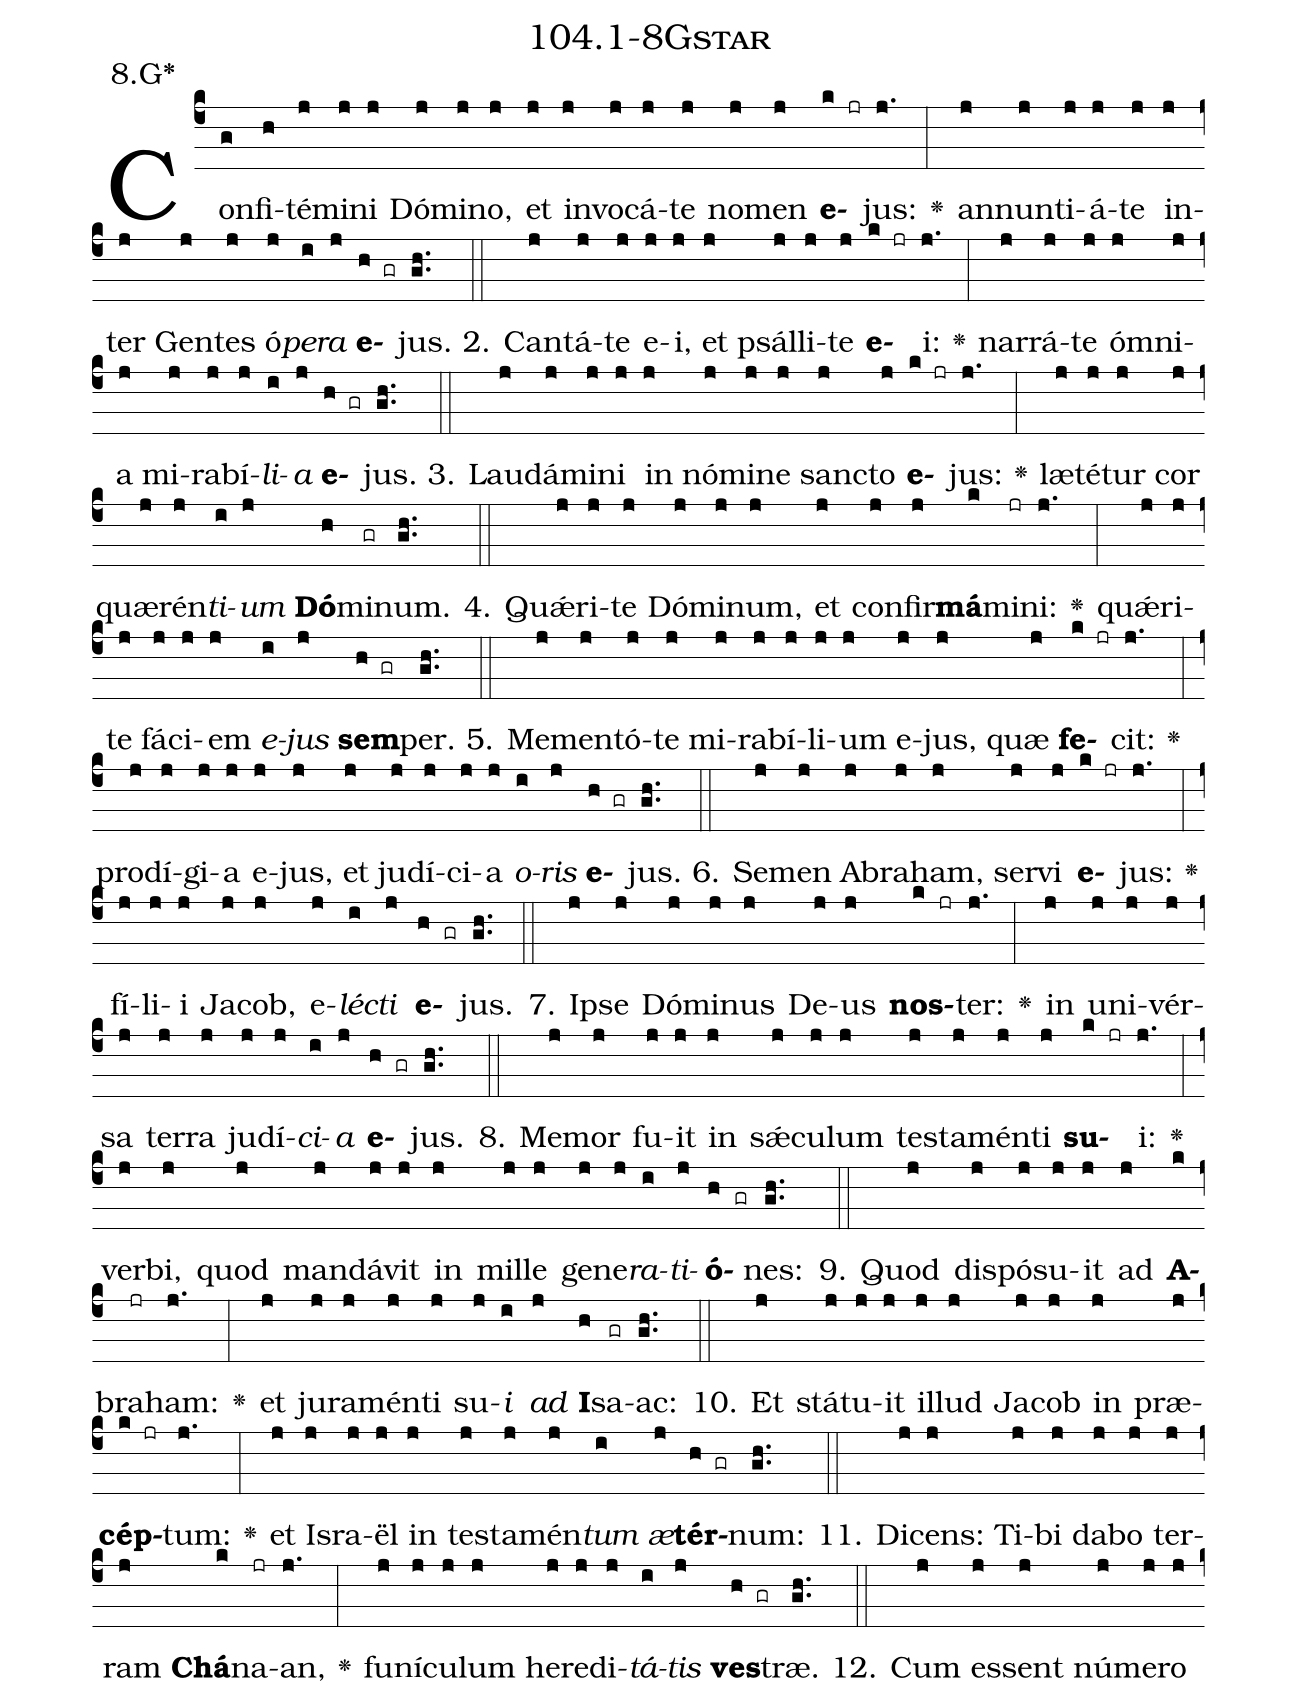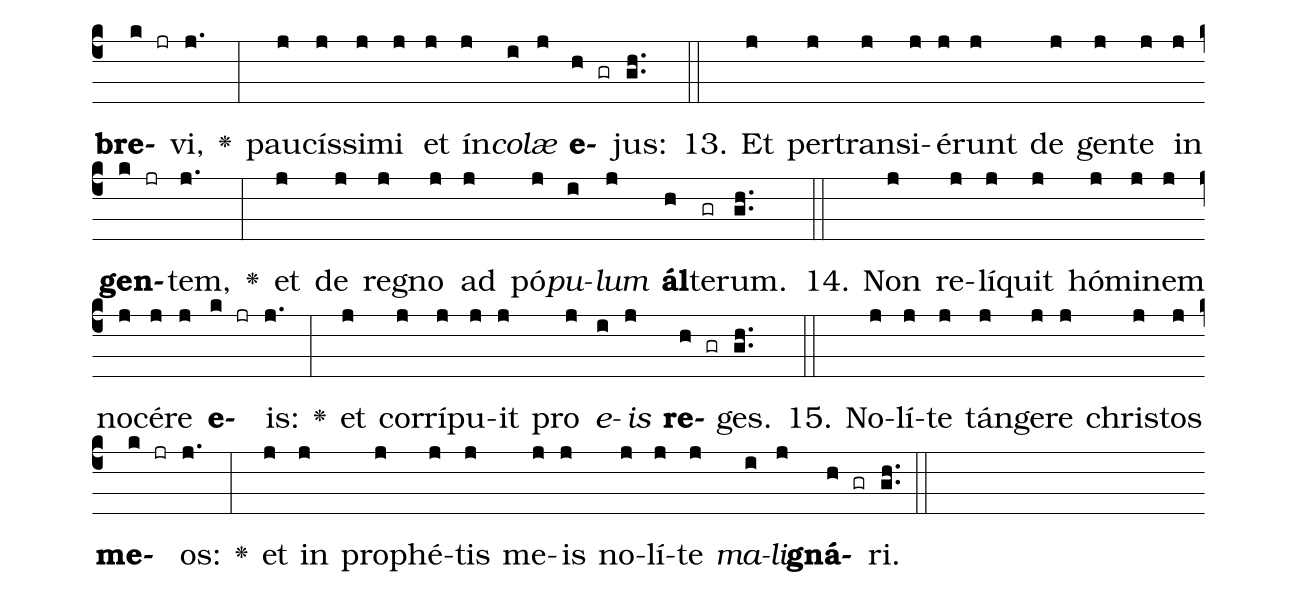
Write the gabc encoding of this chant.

name: 104.1-8Gstar;
annotation: 8.G*;
%%
(c4)Con(g)fi(h)té(j)mi(j)ni(j) Dó(j)mi(j)no,(j) et(j) in(j)vo(j)cá(j)te(j) no(j)men(j) <b>e</b>(k jr)jus:(j.) <v>\greheightstar</v>(:) an(j)nun(j)ti(j)á(j)te(j) in(j)ter(j) Gen(j)tes(j) ó(j)<i>pe</i>(i)<i>ra</i>(j) <b>e</b>(h gr)jus.(gh..) (::)
2. Can(j)tá(j)te(j) e(j)i,(j) et(j) psál(j)li(j)te(j) <b>e</b>(k jr)i:(j.) <v>\greheightstar</v>(:) nar(j)rá(j)te(j) óm(j)ni(j)a(j) mi(j)ra(j)bí(j)<i>li</i>(i)<i>a</i>(j) <b>e</b>(h gr)jus.(gh..) (::)
3. Lau(j)dá(j)mi(j)ni(j) in(j) nó(j)mi(j)ne(j) sanc(j)to(j) <b>e</b>(k jr)jus:(j.) <v>\greheightstar</v>(:) læ(j)té(j)tur(j) cor(j) quæ(j)rén(j)<i>ti</i>(i)<i>um</i>(j) <b>Dó</b>(h)mi(gr)num.(gh..) (::)
4. Quǽ(j)ri(j)te(j) Dó(j)mi(j)num,(j) et(j) con(j)fir(j)<b>má</b>(k)mi(jr)ni:(j.) <v>\greheightstar</v>(:) quǽ(j)ri(j)te(j) fá(j)ci(j)em(j) <i>e</i>(i)<i>jus</i>(j) <b>sem</b>(h gr)per.(gh..) (::)
5. Me(j)men(j)tó(j)te(j) mi(j)ra(j)bí(j)li(j)um(j) e(j)jus,(j) quæ(j) <b>fe</b>(k jr)cit:(j.) <v>\greheightstar</v>(:) prod(j)í(j)gi(j)a(j) e(j)jus,(j) et(j) ju(j)dí(j)ci(j)a(j) <i>o</i>(i)<i>ris</i>(j) <b>e</b>(h gr)jus.(gh..) (::)
6. Se(j)men(j) A(j)bra(j)ham,(j) ser(j)vi(j) <b>e</b>(k jr)jus:(j.) <v>\greheightstar</v>(:) fí(j)li(j)i(j) Ja(j)cob,(j) e(j)<i>léc</i>(i)<i>ti</i>(j) <b>e</b>(h gr)jus.(gh..) (::)
7. Ip(j)se(j) Dó(j)mi(j)nus(j) De(j)us(j) <b>nos</b>(k jr)ter:(j.) <v>\greheightstar</v>(:) in(j) u(j)ni(j)vér(j)sa(j) ter(j)ra(j) ju(j)dí(j)<i>ci</i>(i)<i>a</i>(j) <b>e</b>(h gr)jus.(gh..) (::)
8. Me(j)mor(j) fu(j)it(j) in(j) sǽ(j)cu(j)lum(j) tes(j)ta(j)mén(j)ti(j) <b>su</b>(k jr)i:(j.) <v>\greheightstar</v>(:) ver(j)bi,(j) quod(j) man(j)dá(j)vit(j) in(j) mil(j)le(j) ge(j)ne(j)<i>ra</i>(i)<i>ti</i>(j)<b>ó</b>(h gr)nes:(gh..) (::)
9. Quod(j) dis(j)pó(j)su(j)it(j) ad(j) <b>A</b>(k)bra(jr)ham:(j.) <v>\greheightstar</v>(:) et(j) ju(j)ra(j)mén(j)ti(j) su(j)<i>i</i>(i) <i>ad</i>(j) <b>I</b>(h)sa(gr)ac:(gh..) (::)
10. Et(j) stá(j)tu(j)it(j) il(j)lud(j) Ja(j)cob(j) in(j) præ(j)<b>cép</b>(k jr)tum:(j.) <v>\greheightstar</v>(:) et(j) Is(j)ra(j)ël(j) in(j) tes(j)ta(j)mén(j)<i>tum</i>(i) <i>æ</i>(j)<b>tér</b>(h gr)num:(gh..) (::)
11. Di(j)cens:(j) Ti(j)bi(j) da(j)bo(j) ter(j)ram(j) <b>Chá</b>(k)na(jr)an,(j.) <v>\greheightstar</v>(:) fu(j)ní(j)cu(j)lum(j) he(j)re(j)di(j)<i>tá</i>(i)<i>tis</i>(j) <b>ves</b>(h gr)træ.(gh..) (::)
12. Cum(j) es(j)sent(j) nú(j)me(j)ro(j) <b>bre</b>(k jr)vi,(j.) <v>\greheightstar</v>(:) pau(j)cís(j)si(j)mi(j) et(j) ín(j)<i>co</i>(i)<i>læ</i>(j) <b>e</b>(h gr)jus:(gh..) (::)
13. Et(j) per(j)trans(j)i(j)é(j)runt(j) de(j) gen(j)te(j) in(j) <b>gen</b>(k jr)tem,(j.) <v>\greheightstar</v>(:) et(j) de(j) re(j)gno(j) ad(j) pó(j)<i>pu</i>(i)<i>lum</i>(j) <b>ál</b>(h)te(gr)rum.(gh..) (::)
14. Non(j) re(j)lí(j)quit(j) hó(j)mi(j)nem(j) no(j)cé(j)re(j) <b>e</b>(k jr)is:(j.) <v>\greheightstar</v>(:) et(j) cor(j)rí(j)pu(j)it(j) pro(j) <i>e</i>(i)<i>is</i>(j) <b>re</b>(h gr)ges.(gh..) (::)
15. No(j)lí(j)te(j) tán(j)ge(j)re(j) chris(j)tos(j) <b>me</b>(k jr)os:(j.) <v>\greheightstar</v>(:) et(j) in(j) pro(j)phé(j)tis(j) me(j)is(j) no(j)lí(j)te(j) <i>ma</i>(i)<i>li</i>(j)<b>gná</b>(h gr)ri.(gh..) (::)
